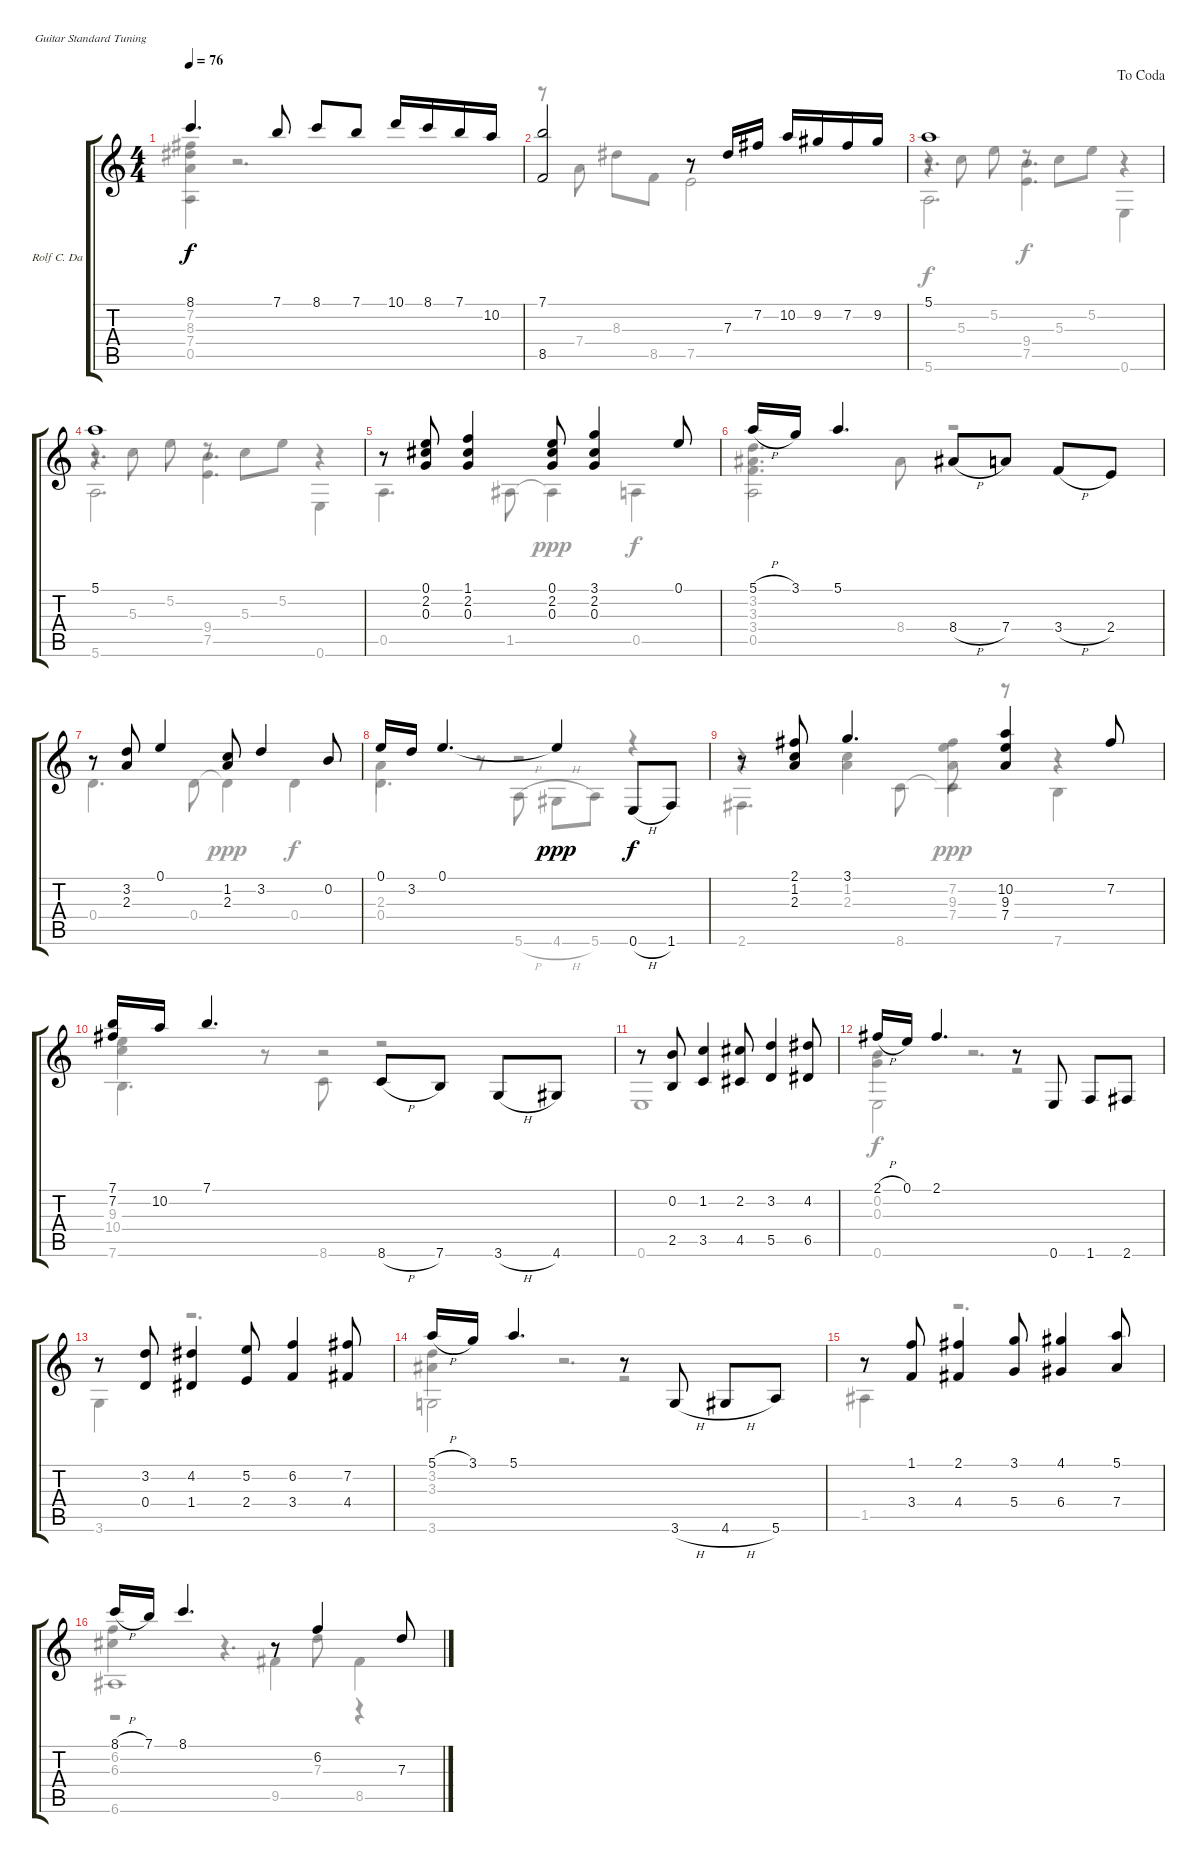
\bracketExtendMode groupsimilarinstruments
\firstSystemTrackNameOrientation horizontal
\otherSystemsTrackNameOrientation horizontal
\track ("Rolf C. Dannehl" "Rolf C. Da") {instrument acousticguitarnylon}
\staff {score tabs}
\tuning (E4 B3 G3 D3 A2 E2)
\voice
\ts (4 4)
\tempo 76
\clef g2
\ks aminor
8.1.4{d dy f} 7.1.8 8.1.8 7.1.8 10.1.16 8.1.16 7.1.16 10.2.16 |
(7.1 8.5).2 r.8 7.3.16 7.2.16 10.2.16 9.2.16 7.2.16 9.2.16 |
\jump dacoda
5.1.1 |
5.1.1 |
r.8 (0.1 2.2 0.3).8 (1.1 2.2 0.3).4 (0.1 2.2 0.3).8 (3.1 2.2 0.3).4 0.1.8 |
5.1{h}.16 3.1.16 5.1.4{d} 8.4{h}.8 7.4.8 3.4{h}.8 2.4.8 |
r.8 (3.2 2.3).8 0.1.4 (1.2 2.3).8 3.2.4 0.2.8 |
0.1.16 3.2.16 0.1.4{d} 0.1{t}.4{dy ppp} 0.6{h}.8{dy f} 1.6.8 |
r.8 (2.1 1.2 2.3).8 3.1.4{d} (10.2 9.3 7.4).4 7.2.8 |
(7.1 7.2).16 10.2.16 7.1.4{d} 8.6{h}.8 7.6.8 3.6{h}.8 4.6.8 |
r.8 (0.2 2.5).8 (1.2 3.5).4 (2.2 4.5).8 (3.2 5.5).4 (4.2 6.5).8 |
2.1{h}.16 0.1.16 2.1.4{d} r.8 0.6.8 1.6.8 2.6.8 |
r.8 (3.2 0.4).8 (4.2 1.4).4 (5.2 2.4).8 (6.2 3.4).4 (7.2 4.4).8 |
5.1{h}.16 3.1.16 5.1.4{d} r.8 3.6{h}.8 4.6{h}.8 5.6.8 |
r.8 (1.1 3.4).8 (2.1 4.4).4 (3.1 5.4).8 (4.1 6.4).4 (5.1 7.4).8 |
8.1{h}.16 7.1.16 8.1.4{d} r.8 6.2.4 7.3.8
\voice
\clef g2
\ottava regular
\simile none
\ks aminor
(7.2 8.3 7.4 0.5).4{dy f} r.2{d} |
r.8 7.4.8 8.3.8 8.5.8 7.5.2 |
r.8 5.3.8 5.2.8 r.8 5.3.8 5.2.8 0.6.4 |
r.8 5.3.8 5.2.8 r.8 5.3.8 5.2.8 0.6.4 |
0.5.4{d} 1.5.8 1.5{t}.4{dy ppp} 0.5.4{dy f} |
(3.2 3.3 3.4).4{d} 8.4.8 r.2 |
0.4.4{d} 0.4.8 0.4{t}.4{dy ppp} 0.4.4{dy f} |
2.3.4 r.8 5.6{h}.8 4.6{h}.8 5.6.8 r.4 |
r.4 (1.2 2.3).4 (7.2 9.3 7.4).8 r.8 7.6.4 |
(9.3 10.4).4 r.8 8.6.8 r.2 |
0.6.1 |
(0.2 0.3).4 r.2{d} |
3.6.4 r.2{d} |
(3.2 3.3).4 r.2{d} |
1.5.4 r.2{d} |
(6.2 6.3).4 r.4{d} 7.3.8 8.5.4
\voice
\clef g2
\ottava regular
\simile none
\ks aminor
|
|
r.4{d} (9.4 7.5).4{d} r.4 |
r.4{d} (9.4 7.5).4{d} r.4 |
|
0.5.2 r.2 |
|
0.4.4{d} r.2 |
2.6.4{d} 8.6.8 8.6{t}.4{dy ppp} r.4 |
7.6.4{d} r.2 |
|
0.6.2{dy f} r.2 |
|
3.6.2 r.2 |
|
r.2 9.5.4 r.4
\voice
\clef g2
\ottava regular
\simile none
\ks aminor
|
|
5.6.2{d} r.4 |
5.6.2{d} r.4 |
|
|
|
|
|
|
|
|
|
|
|
6.6.1
